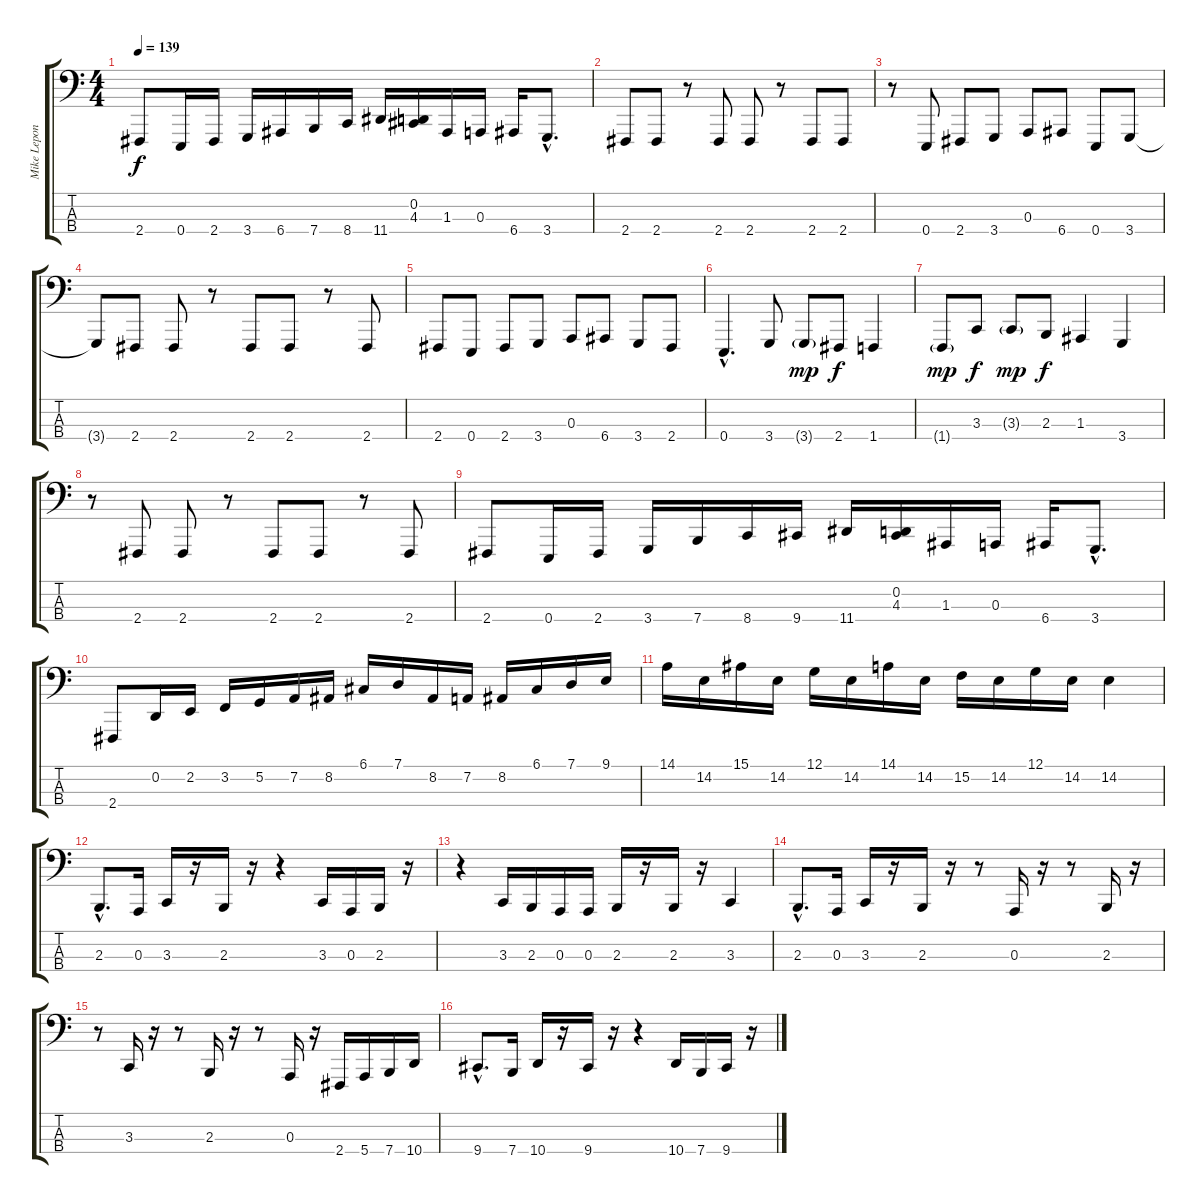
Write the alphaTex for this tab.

\track ("Mike Lepond" "Mike Lepon") {instrument electricbassfinger}
\staff {score tabs}
\tuning (G1 D1 A0 E0) {hide}
\ts (4 4)
\tempo 139
\clef f4
\ks c
2.4.8{dy f} 0.4.16 2.4.16 3.4.16 6.4.16 7.4.16 8.4.16 11.4.16 (0.2 4.3).16 1.3.16 0.3.16 6.4.16 3.4{hac}.8{d} |
2.4.8 2.4.8 r.8 2.4.8 2.4.8 r.8 2.4.8 2.4.8 |
r.8 0.4.8 2.4.8 3.4.8 0.3.8 6.4.8 0.4.8 3.4.8 |
3.4{t}.8 2.4.8 2.4.8 r.8 2.4.8 2.4.8 r.8 2.4.8 |
2.4.8 0.4.8 2.4.8 3.4.8 0.3.8 6.4.8 3.4.8 2.4.8 |
0.4{hac}.4{d} 3.4.8 3.4{g}.8{dy mp} 2.4.8{dy f} 1.4.4 |
1.4{g}.8{dy mp} 3.3.8{dy f} 3.3{g}.8{dy mp} 2.3.8{dy f} 1.3.4 3.4.4 |
r.8 2.4.8 2.4.8 r.8 2.4.8 2.4.8 r.8 2.4.8 |
2.4.8 0.4.16 2.4.16 3.4.16 7.4.16 8.4.16 9.4.16 11.4.16 (0.2 4.3).16 1.3.16 0.3.16 6.4.16 3.4{hac}.8{d} |
2.4.8 0.2.16 2.2.16 3.2.16 5.2.16 7.2.16 8.2.16 6.1.16 7.1.16 8.2.16 7.2.16 8.2.16 6.1.16 7.1.16 9.1.16 |
14.1.16 14.2.16 15.1.16 14.2.16 12.1.16 14.2.16 14.1.16 14.2.16 15.2.16 14.2.16 12.1.16 14.2.16 14.2.4 |
2.3{hac}.8{d} 0.3.16 3.3.16 r.16 2.3.16 r.16 r.4 3.3.16 0.3.16 2.3.16 r.16 |
r.4 3.3.16 2.3.16 0.3.16 0.3.16 2.3.16 r.16 2.3.16 r.16 3.3.4 |
2.3{hac}.8{d} 0.3.16 3.3.16 r.16 2.3.16 r.16 r.8 0.3.16 r.16 r.8 2.3.16 r.16 |
r.8 3.3.16 r.16 r.8 2.3.16 r.16 r.8 0.3.16 r.16 2.4.16 5.4.16 7.4.16 10.4.16 |
9.4{hac}.8{d} 7.4.16 10.4.16 r.16 9.4.16 r.16 r.4 10.4.16 7.4.16 9.4.16 r.16
